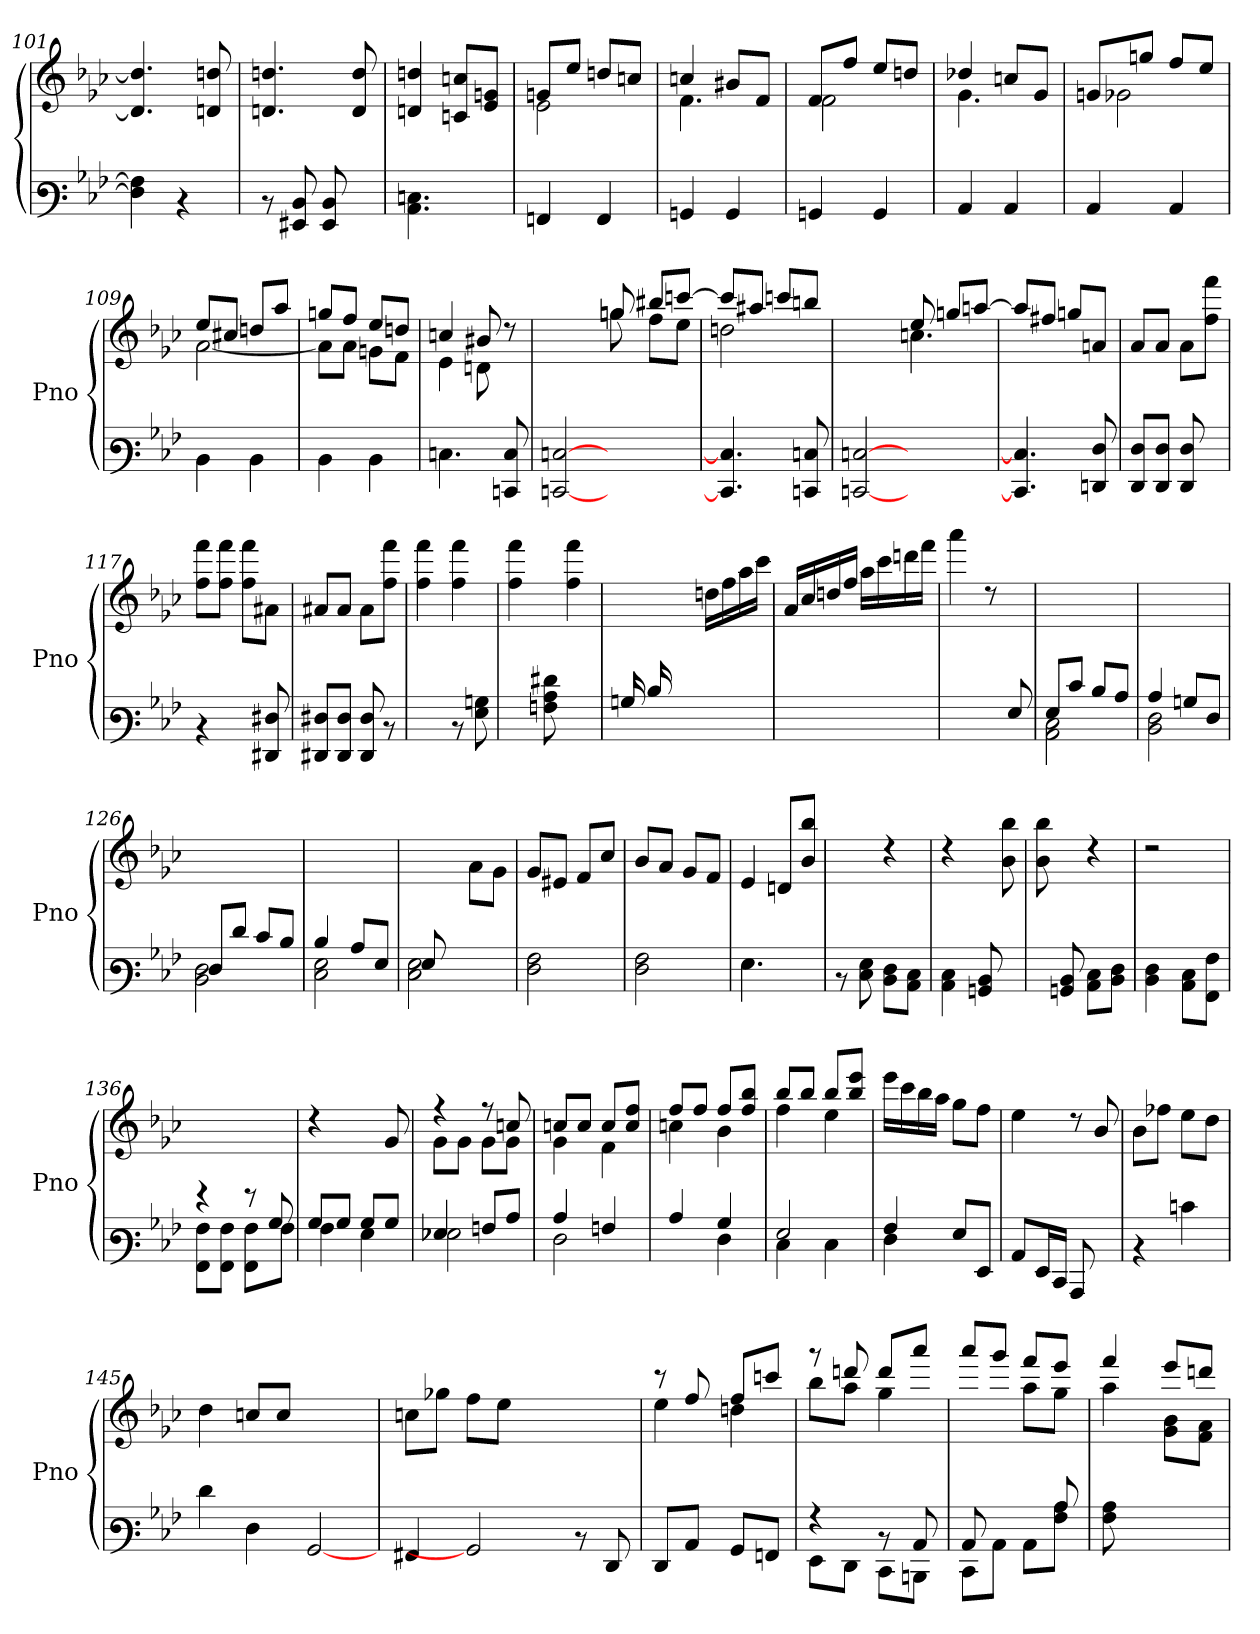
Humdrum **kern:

**kern	**kern
*part1	*part1
*staff2	*staff1
*I'Pno	*
*clefF3	*clefG3
*k[b-e-a-]	*k[b-e-a-]
=101	=101
4F\] 4A-\]	4.B/] 4.b/]
4rD	.
.	8Bn/ 8bn/
=102	=102
8rD	4.Bn/ 4.bn/
8GG#X/ 8D/	.
8GG#/ 8D/	.
8ryy	8B/ 8b/
=103	=103
4.C\ 4.En\	4Bn/ 4bn/
.	8An/ 8an/L
8ryy	8c/ 8en/J
=104	=104
*	*^
4AAn/	8en/L	2c\
.	8cc/J	.
4AA/	8bn/L	.
.	8an/J	.
=105	=105	=105
4BBn/	4an/	4.d\
4BB/	8g#X/L	.
.	8d/J	8ryy
=106	=106	=106
4BBn/	8d/L	2d\
.	8dd/J	.
4BB/	8cc/L	.
.	8bn/J	.
=107	=107	=107
4C/	4b-X/	4.e-\
4C/	8an/L	.
.	8e-/J	8ryy
=108	=108	=108
4C/	8en/L	2e-\
.	8een/J	.
4C/	8dd/L	.
.	8cc/J	.
=109	=109	=109
4D\	8cc/L	[<2f\
.	8a#X/J	.
4D\	8bn/L	.
.	8ff/J	.
=110	=110	=110
4D\	8een/L	8f\L]
.	8dd/J	8f\J
4D\	8cc/L	8en\L
.	8bn/J	8d\J
!!LO:LB:g=z	!!
=111	=111	=111
4.En\	4an/	4c\
.	8g#X/	8Bn\
8EEn/ 8E/	8rb	8ryy
=112	=112	=112
[<2EEn/ [>2En/	2ryy	2ryy
4.ryy	8een/	8een\
.	8gg#X/L	8dd\L
.	[>8aan/J	8cc\J
=113	=113	=113
4.EE/] 4.E/]	8aa/L]	2bn\
.	8ff#X/J	.
.	8aan/L	.
8EEn/ 8En/	8ggn/J	.
=114	=114	=114
[<2EEn/ [>2En/	2ryy	2ryy
4.ryy	8cc/	4.an\
.	8een/L	.
.	[>8ffn/J	.
*	*v	*v
=115	=115
4.EE/] 4.E/]	8ff/L]
.	8dd#X/J
.	8een/L
8FFn/ 8F/	8fn/J
=116	=116
8FF/ 8F/L	8f/L
8FF/ 8F/J	8f/J
8FF/ 8F/	8f\L
8ryy	8dd\ 8ddd\J
=117	=117
4rD	8dd\ 8ddd\L
.	8dd\ 8ddd\J
8ryy	8dd\ 8ddd\L
8FF#X/ 8F#X/	8f#X\J
=118	=118
8FF#X/ 8F#X/L	8f#X/L
8FF#/ 8F#/J	8f#/J
8FF#/ 8F#/	8f#\L
8rD	8dd\ 8ddd\J
=119	=119
4ryy	4dd\ 4ddd\
8rD	4dd\ 4ddd\
8G\ 8Bn\	.
=120	=120
4ryy	4dd\ 4ddd\
8An\ 8c\ 8f#X\	8ryy
4ryy	4dd\ 4ddd\
!!LO:LB:g=z
=121	=121
16Bn/LL	8ryy
16d/	.
4.ryy	16f\
.	16a-\JJ
.	16bn\LL
.	16dd\
.	16ff\
.	16aa-\JJ
=122	=122
2ryy	16f/LL
.	16a-/
.	16bn/
.	16dd/JJ
.	16ff\LL
.	16aa-\
.	16bbn\
.	16ddd\JJ
=123	=123
4.ryy	4fff\
.	8rb
8G/	8ryy
=124	=124
*^	*
8G/L	2C\ 2E-\	2ryy
8e-/J	.	.
8d/L	.	.
8c/J	.	.
=125	=125	=125
4c/	2D\ 2F\	2ryy
8Bn/L	.	.
8F/J	.	.
=126	=126	=126
8F/L	2D\ 2F\	2ryy
8f/J	.	.
8e-/L	.	.
8d/J	.	.
=127	=127	=127
4d/	2E-\ 2G\	2ryy
8c/L	.	.
8G/J	.	.
=128	=128	=128
8G/L	2E-\ 2G\	8ryy
4.ryy	.	8g\J
.	.	8f\L
.	.	8e-\J
*v	*v	*
=129	=129
2F\ 2A-\	8e-/L
.	8c#X/J
.	8d/L
.	8a-/J
=130	=130
2F\ 2A-\	8g/L
.	8f/J
.	8e-/L
.	8d/J
!!LO:LB:g=z
=131	=131
4.G\	4c/
.	8Bn/L
8ryy	8g/ 8gg/J
=132	=132
8rD	4ryy
8E-\ 8G\	.
8D\ 8F\L	4rb
8C\ 8E-\J	.
=133	=133
4C\ 4E-\	4rb
8BBn/ 8D/	8ryy
8ryy	8g\ 8gg\
=134	=134
*	*^
8ryy	4ryy	8g\ 8gg\
8BBn/ 8D/	.	4.ryy
8C\ 8E-\L	4rb	.
8D\ 8F\J	.	.
*	*v	*v
=135	=135
4D\ 4F\	2rb
8C\ 8E-\L	.
8AA-\ 8A-\J	.
=136	=136
*^	*
4rg	8AA-\ 8A-\L	2ryy
.	8AA-\ 8A-\J	.
8rf	8AA-\ 8A-\L	.
8B-/	8A-\J	.
=137	=137	=137
8B-/L	4A-\	4rb
8B-/J	.	.
8B-/L	4G\	8ryy
8B-/J	.	8e-/
=138	=138	=138
*	*	*^
4G-/	2G-X\	4rdd	8e-\L
.	.	.	8e-\J
8An/L	.	8rdd	8e-\L
8c/J	.	8an/	8e-\J
=139	=139	=139	=139
4c/	2F\	8an/L	4e-\
.	.	8a/J	.
4An/	.	8a/L	4d\
.	.	8a/ 8dd/J	.
=140	=140	=140	=140
4c/	4ryy	8dd/L	4an\
.	.	8dd/J	.
4B-/	4F\	8dd/L	4g\
.	.	8dd/ 8gg/J	.
=141	=141	=141	=141
2G/	4E-\	8gg/L	4dd\
.	.	8gg/J	.
.	4E-\	8gg/L	4cc\
.	.	8gg/ 8ccc/J	.
*	*	*v	*v
!!LO:LB:g=z
=142	=142	=142
4A-/	4F\	16ccc\LL
.	.	16aa-\
.	.	16gg\
.	.	16ff\JJ
8G/L	4ryy	8ee-\L
8GG/J	.	8dd\J
*v	*v	*
=143	=143
8C/L	4cc\
16GG/K	.
16EE-/Jk	.
8CC/	8rb
8ryy	8g/
=144	=144
4rD	8g\L
.	8dd-X\J
4en\	8cc\L
.	8b-\J
=145	=145
4f\	4b-\
4F\	8an/L
.	8a/J
[2BB-	2ryy
=146	=146
4AA#X/	8an\L
.	8ee-X\J
2BB-]	8dd\L
.	8cc\J
.	2ryy
8rD	.
8FF/	.
=147	=147
*	*^
8FF/L	8raa	4cc\
8C/J	8dd/	.
8BB-/L	8dd/L	4bn\
8AAn/J	8aa/J	.
=148	=148	=148
*^	*	*
4r	8GG\L	8reee	8gg\L
.	8FF\J	8bbn/	8ff\J
8rD	8EE-\L	8bb/L	4ee-\
8C/	8DDn\J	8fff/J	.
=149	=149	=149	=149
*	*^	*	*
8C/L	4.ryy	8EE-\L	8fff/L	8ryy
4.ryy	.	8C\J	8eee-/J	8gg\J
.	.	8C\L	8ddd/L	8ff\L
.	8c/	8A-\ 8c\J	8ccc/J	8ee-\J
*v	*v	*v	*	*
=150	=150	=150
*	*	*^
8A-\ 8c\L	4ddd/	4ff\	8ryy
4.ryy	.	.	8f\ 8a-\J
.	8ccc/L	4ryy	8e-\ 8g\L
.	8bbn/J	.	8d\ 8f\J
*	*v	*v	*v
=	=
*-	*-
